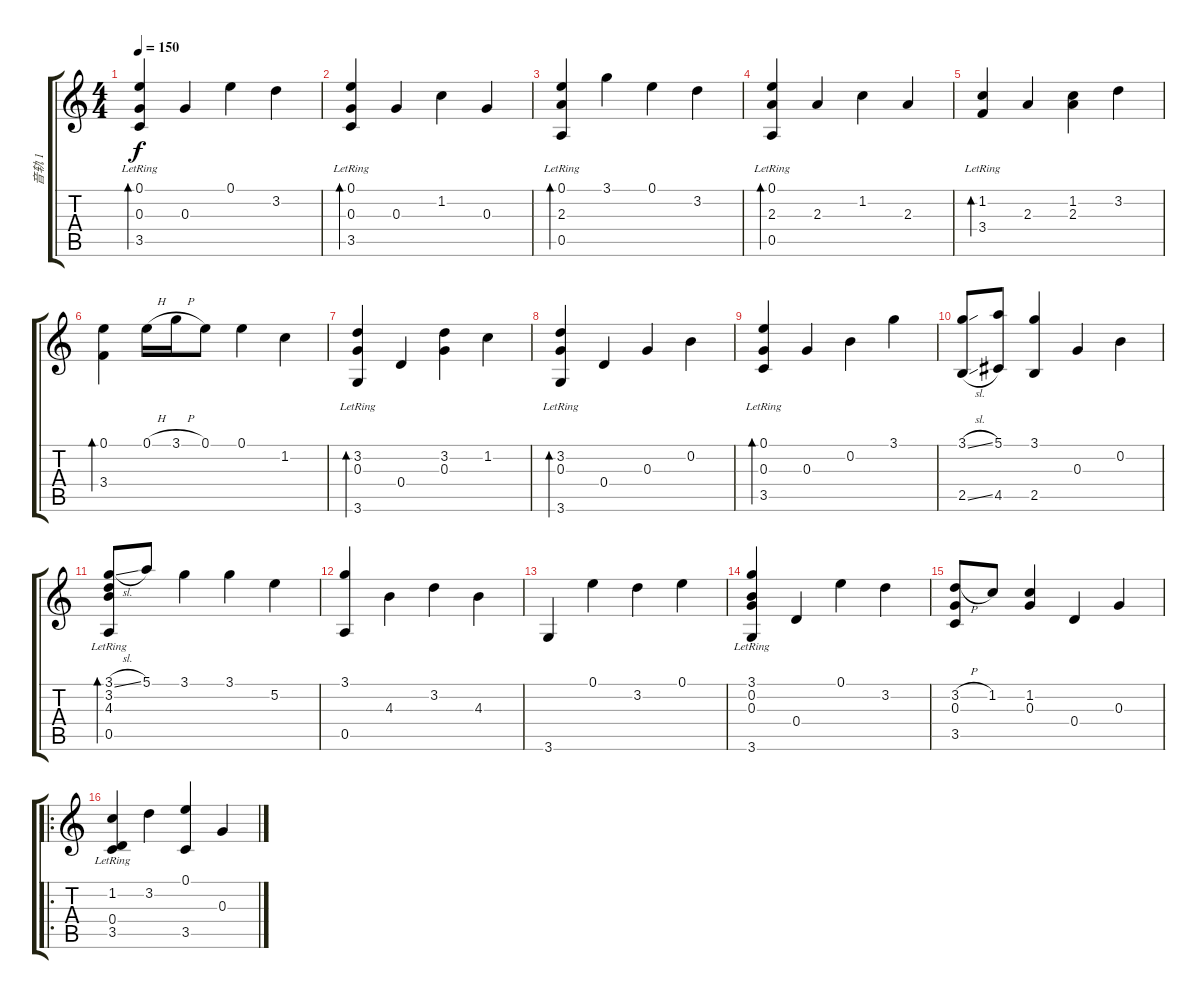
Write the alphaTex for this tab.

\track ("音轨 1" "音轨 1") {instrument acousticguitarnylon}
\staff {score tabs}
\tuning (E4 B3 G3 D3 A2 E2) {hide}
\ts (4 4)
\tempo 150
\clef g2
\ks c
(0.1 0.3 3.5{lr}).4{bd 480 dy f} 0.3.4 0.1.4 3.2.4 |
(0.1{lr} 0.3 3.5).4{bd 480} 0.3.4 1.2.4 0.3.4 |
(0.1{lr} 2.3 0.5).4{bd 480} 3.1.4 0.1.4 3.2.4 |
(0.1{lr} 2.3 0.5).4{bd 480} 2.3.4 1.2.4 2.3.4 |
(1.2{lr} 3.4).4{bd 480} 2.3.4 (1.2 2.3).4 3.2.4 |
(0.1 3.4).4{bd 480} 0.1{h}.16 3.1{h}.16 0.1.8 0.1.4 1.2.4 |
(3.2{lr} 0.3 3.6).4{bd 480} 0.4.4 (3.2 0.3).4 1.2.4 |
(3.2{lr} 0.3 3.6).4{bd 480} 0.4.4 0.3.4 0.2.4 |
(0.1{lr} 0.3 3.5).4{bd 480} 0.3.4 0.2.4 3.1.4 |
(3.1{sl} 2.5{sl}).8 (5.1 4.5).8 (3.1 2.5).4 0.3.4 0.2.4 |
(3.1{sl lr} 3.2 4.3 0.5).8{bd 480} 5.1.8 3.1.4 3.1.4 5.2.4 |
(3.1 0.5).4 4.3.4 3.2.4 4.3.4 |
3.6.4 0.1.4 3.2.4 0.1.4 |
(3.1{lr} 0.2 0.3 3.6).4 0.4.4 0.1.4 3.2.4 |
(3.2{h} 0.3 3.5).8 1.2.8 (1.2 0.3).4 0.4.4 0.3.4 |
\ro
(1.2 0.4{lr} 3.5).4 3.2.4 (0.1 3.5).4 0.3.4
